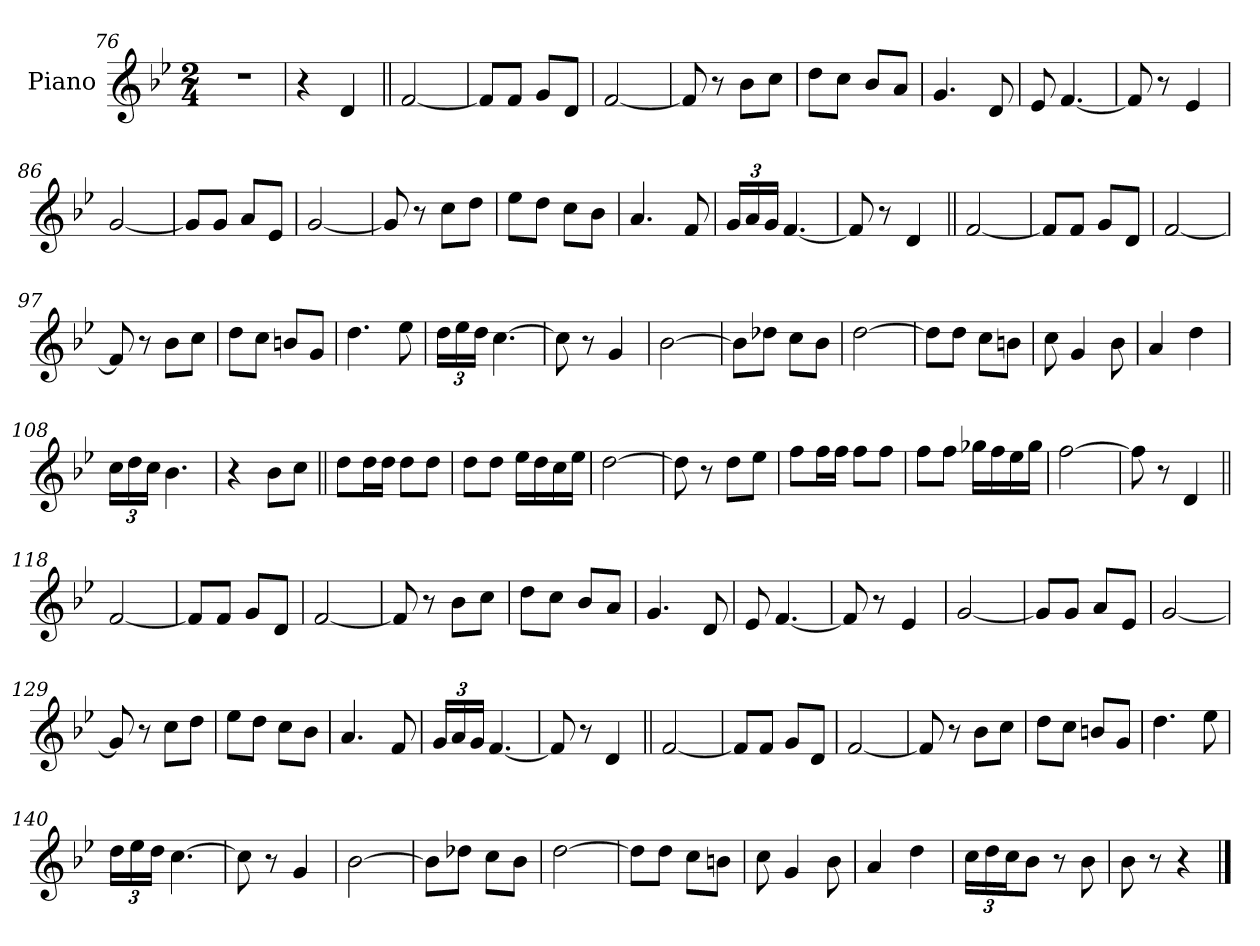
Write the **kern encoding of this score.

**kern
*part1
*staff1
*I"Piano
*I'Pno.
*clefG2
*k[b-e-]
*M2/4
=76
2r
=77
4r
4d
=78||
[2f
=79
8fL]
8fJ
8gL
8dJ
=80
[2f
=81
8f]
8r
8b-L
8ccJ
=82
8ddL
8ccJ
8b-L
8aJ
=83
4.g
8d
=84
8e-
[4.f
=85
8f]
8r
4e-
=86
[2g
=87
8gL]
8gJ
8aL
8e-J
=88
[2g
=89
8g]
8r
8ccL
8ddJ
=90
8ee-L
8ddJ
8ccL
8b-J
=91
4.a
8f
=92
*Xbrackettup
24gLL
24a
24gJJ
[4.f
=93
8f]
8r
4d
=94||
[2f
=95
8fL]
8fJ
8gL
8dJ
=96
[2f
=97
8f]
8r
8b-L
8ccJ
=98
8ddL
8ccJ
8bnL
8gJ
=99
4.dd
8ee-
=100
24ddLL
24ee-
24ddJJ
[4.cc
=101
8cc]
8r
4g
=102
[2b-
=103
8b-L]
8dd-XJ
8ccL
8b-J
=104
[2dd
=105
8ddL]
8ddJ
8ccL
8bnJ
=106
8cc
4g
8b-
=107
4a
4dd
=108
24ccLL
24dd
24ccJJ
4.b-
=109
4r
8b-L
8ccJ
=110||
8ddL
16ddL
16ddJJ
8ddL
8ddJ
=111
8ddL
8ddJ
16ee-LL
16dd
16cc
16ee-JJ
=112
[2dd
=113
8dd]
8r
8ddL
8ee-J
=114
8ffL
16ffL
16ffJJ
8ffL
8ffJ
=115
8ffL
8ffJ
16gg-XLL
16ff
16ee-
16gg-JJ
=116
[2ff
=117
8ff]
8r
4d
=118||
[2f
=119
8fL]
8fJ
8gL
8dJ
=120
[2f
=121
8f]
8r
8b-L
8ccJ
=122
8ddL
8ccJ
8b-L
8aJ
=123
4.g
8d
=124
8e-
[4.f
=125
8f]
8r
4e-
=126
[2g
=127
8gL]
8gJ
8aL
8e-J
=128
[2g
=129
8g]
8r
8ccL
8ddJ
=130
8ee-L
8ddJ
8ccL
8b-J
=131
4.a
8f
=132
24gLL
24a
24gJJ
[4.f
=133
8f]
8r
4d
=134||
[2f
=135
8fL]
8fJ
8gL
8dJ
=136
[2f
=137
8f]
8r
8b-L
8ccJ
=138
8ddL
8ccJ
8bnL
8gJ
=139
4.dd
8ee-
=140
24ddLL
24ee-
24ddJJ
[4.cc
=141
8cc]
8r
4g
=142
[2b-
=143
8b-L]
8dd-XJ
8ccL
8b-J
=144
[2dd
=145
8ddL]
8ddJ
8ccL
8bnJ
=146
8cc
4g
8b-
=147
4a
4dd
=148
24ccLL
24dd
24ccJ
8b-J
8r
8b-
=149
8b-
8r
4r
==
*-
